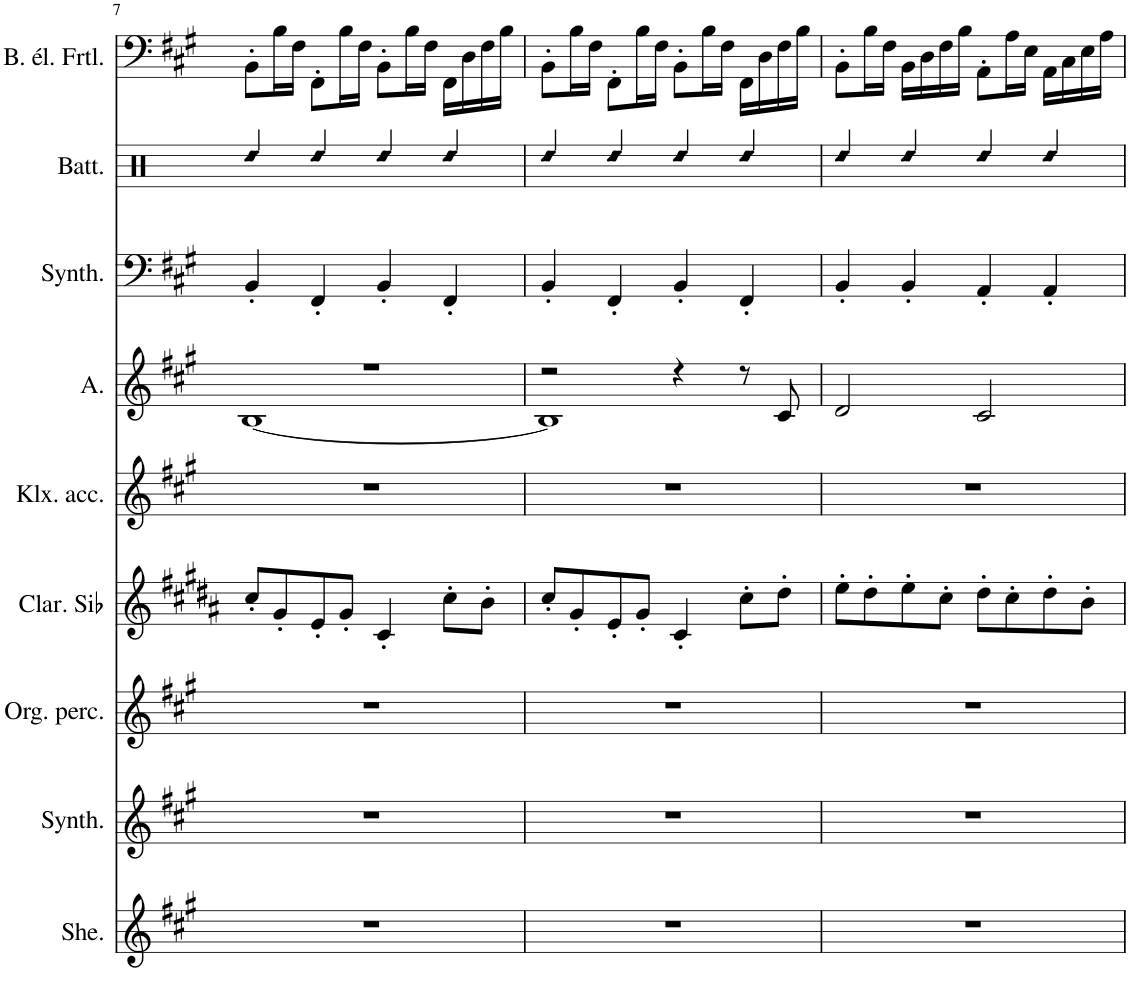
**kern	**kern	**kern	**kern	**kern	**kern	**kern	**kern	**kern
*part9	*part8	*part7	*part6	*part5	*part4	*part3	*part2	*part1
*staff9	*staff8	*staff7	*staff6	*staff5	*staff4	*staff3	*staff2	*staff1
*I"Sheng, End Part	*I"Synthétiseur d'effets, Arpeggio	*I"Orgue percussif, Organ	*I"Clarinette en Sib	*I"Klaxon accordés. , High Note	*I"Alto, Melody 2	*I"Synthétiseur de basses, Synth Bass	*I"Batterie, Drums	*I"Basse électrique fretless, Bass 1
*I'She.	*I'Synth.	*I'Org. perc.	*I'Clar. Sib	*I'Klx. acc.	*I'A.	*I'Synth.	*I'Batt.	*I'B. él. Frtl.
!!LO:PB:g=z
*clefG2	*clefG2	*clefG2	*clefG2	*clefG2	*clefG2	*clefF4	*clefX	*clefF4
*	*	*	*Trd1c2	*	*	*	*	*Trd7c12
*k[f#c#g#]	*k[f#c#g#]	*k[f#c#g#]	*k[f#c#g#d#a#]	*k[f#c#g#]	*k[f#c#g#]	*k[f#c#g#]	*k[]	*k[f#c#g#]
*M4/4	*M4/4	*M4/4	*M4/4	*M4/4	*M4/4	*M4/4	*M4/4	*M4/4
=7	=7	=7	=7	=7	=7	=7	=7	=7
*	*	*	*	*	*^	*	*	*
!	!	!	!	!	!	!	!	!LO:N:head=diamond	!
1r	1r	1r	8cc#'/L	1r	1r	[1B	4BB'/	4Rdd/	8BB'\L
.	.	.	8g#'/	.	.	.	.	.	16B\L
.	.	.	.	.	.	.	.	.	16F#\JJ
!	!	!	!	!	!	!	!	!LO:N:head=diamond	!
.	.	.	8e'/	.	.	.	4FF#'/	4Rdd/	8FF#'\L
.	.	.	8g#'/J	.	.	.	.	.	16B\L
.	.	.	.	.	.	.	.	.	16F#\JJ
!	!	!	!	!	!	!	!	!LO:N:head=diamond	!
.	.	.	4c#'/	.	.	.	4BB'/	4Rdd/	8BB'\L
.	.	.	.	.	.	.	.	.	16B\L
.	.	.	.	.	.	.	.	.	16F#\JJ
!	!	!	!	!	!	!	!	!LO:N:head=diamond	!
.	.	.	8cc#'\L	.	.	.	4FF#'/	4Rdd/	16FF#\LL
.	.	.	.	.	.	.	.	.	16D\
.	.	.	8b'\J	.	.	.	.	.	16F#\
.	.	.	.	.	.	.	.	.	16B\JJ
=8	=8	=8	=8	=8	=8	=8	=8	=8	=8
!	!	!	!	!	!	!	!	!LO:N:head=diamond	!
1r	1r	1r	8cc#'/L	1r	2r	1B]	4BB'/	4Rdd/	8BB'\L
.	.	.	8g#'/	.	.	.	.	.	16B\L
.	.	.	.	.	.	.	.	.	16F#\JJ
!	!	!	!	!	!	!	!	!LO:N:head=diamond	!
.	.	.	8e'/	.	.	.	4FF#'/	4Rdd/	8FF#'\L
.	.	.	8g#'/J	.	.	.	.	.	16B\L
.	.	.	.	.	.	.	.	.	16F#\JJ
!	!	!	!	!	!	!	!	!LO:N:head=diamond	!
.	.	.	4c#'/	.	4r	.	4BB'/	4Rdd/	8BB'\L
.	.	.	.	.	.	.	.	.	16B\L
.	.	.	.	.	.	.	.	.	16F#\JJ
!	!	!	!	!	!	!	!	!LO:N:head=diamond	!
.	.	.	8cc#'\L	.	8r	.	4FF#'/	4Rdd/	16FF#\LL
.	.	.	.	.	.	.	.	.	16D\
.	.	.	8dd#'\J	.	8c#/	.	.	.	16F#\
.	.	.	.	.	.	.	.	.	16B\JJ
*	*	*	*	*	*v	*v	*	*	*
=9	=9	=9	=9	=9	=9	=9	=9	=9
!	!	!	!	!	!	!	!LO:N:head=diamond	!
1r	1r	1r	8ee'\L	1r	2d/	4BB'/	4Rdd/	8BB'\L
.	.	.	8dd#'\	.	.	.	.	16B\L
.	.	.	.	.	.	.	.	16F#\JJ
!	!	!	!	!	!	!	!LO:N:head=diamond	!
.	.	.	8ee'\	.	.	4BB'/	4Rdd/	16BB\LL
.	.	.	.	.	.	.	.	16D\
.	.	.	8cc#'\J	.	.	.	.	16F#\
.	.	.	.	.	.	.	.	16B\JJ
!	!	!	!	!	!	!	!LO:N:head=diamond	!
.	.	.	8dd#'\L	.	2c#/	4AA'/	4Rdd/	8AA'\L
.	.	.	8cc#'\	.	.	.	.	16A\L
.	.	.	.	.	.	.	.	16E\JJ
!	!	!	!	!	!	!	!LO:N:head=diamond	!
.	.	.	8dd#'\	.	.	4AA'/	4Rdd/	16AA\LL
.	.	.	.	.	.	.	.	16C#\
.	.	.	8b'\J	.	.	.	.	16E\
.	.	.	.	.	.	.	.	16A\JJ
=	=	=	=	=	=	=	=	=
*-	*-	*-	*-	*-	*-	*-	*-	*-
